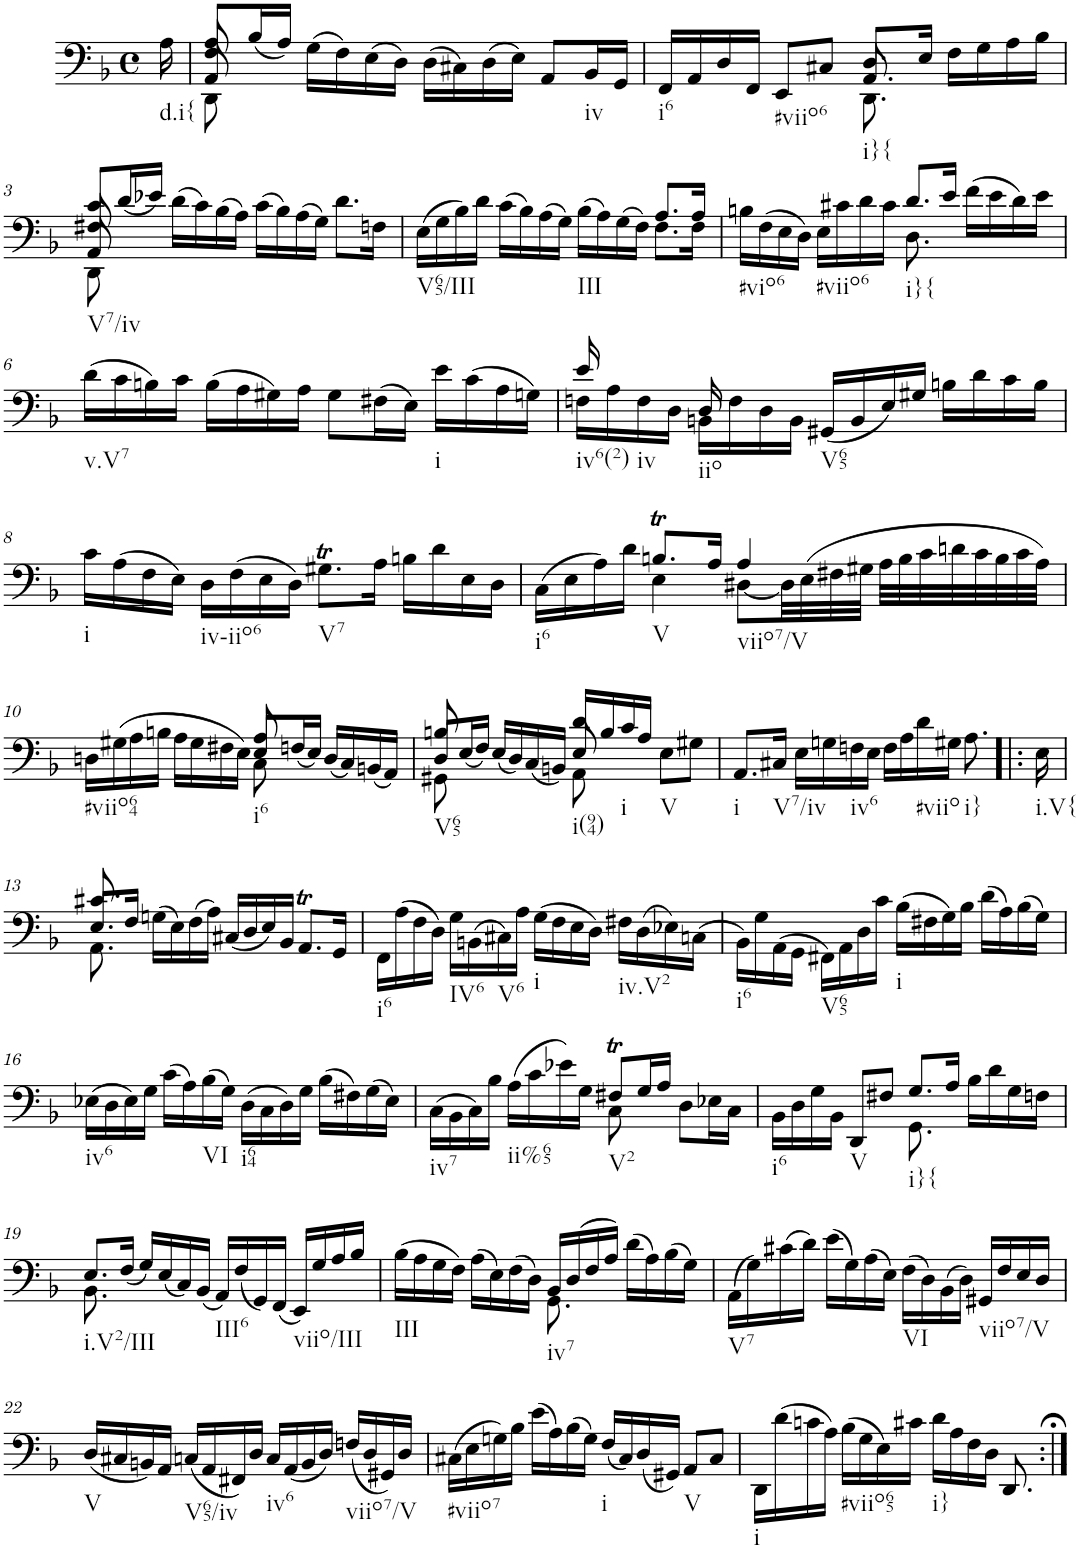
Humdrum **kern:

**kern
*part1
*staff1
*I"Piano
*I'Pno.
*clefF4
*k[b-]
*M4/4
*met(c)
=
!LO:TX:b:t=d.i{
16A\
=1
*^
*	*^
*	*	*^
8A/L	8F/	8AA/	8DD\
(16B-/L	2..ryy	2..ryy	2..ryy
16A/JJ)	.	.	.
(16G\LL	.	.	.
16F\)	.	.	.
(16E\	.	.	.
16D\JJ)	.	.	.
(16D\LL	.	.	.
16C#X\)	.	.	.
(16D\	.	.	.
16E\JJ)	.	.	.
8AA/L	.	.	.
!LO:TX:b:t=iv	!	!	!
16BB-/L	.	.	.
16GG/JJ	.	.	.
*	*	*v	*v
=2	=2	=2
!LO:TX:b:t=i6	!	!
16FF/LL	2ryy	2ryy
16AA/	.	.
16D/	.	.
16FF/JJ	.	.
!LO:TX:b:t=#viio6	!	!
8EE/L	.	.
8C#X/J	.	.
!LO:TX:b:t=i}{	!	!
8.D/L	8.AA/	8.DD\
16E/Jk	4ryy	4ryy
16F\LL	.	.
16G\	.	.
16A\	.	.
16B-\JJ	16ryy	16ryy
!!LO:LB:g=z	!!	!!
=3	=3	=3
*	*	*^
!LO:TX:b:t=V7/iv	!	!	!
8c/L	8F#X/	8AA/	8DD\
(16d/L	2..ryy	2..ryy	2..ryy
16e-X/JJ)	.	.	.
(16d\LL	.	.	.
16c\)	.	.	.
(16B-\	.	.	.
16A\JJ)	.	.	.
(16c\LL	.	.	.
16B-\)	.	.	.
(16A\	.	.	.
16G\JJ)	.	.	.
8.d\L	.	.	.
16Fn\Jk	.	.	.
*	*v	*v	*v
=4	=4
!LO:TX:b:t=V65/III	!
(16E\LL	2.ryy
16G\	.
16B-\)	.
16d\JJ	.
(16c\LL	.
16B-\)	.
(16A\	.
16G\JJ)	.
!LO:TX:b:t=III	!
(16B-\LL	.
16A\)	.
(16G\	.
16F\JJ)	.
8.A/L	8.F\L
16A/Jk	16F\Jk
=5	=5
!LO:TX:b:t=#vio6	!
16Bn\LL	2ryy
(16F\	.
16E\	.
16D\JJ)	.
!LO:TX:b:t=#viio6	!
16E\LL	.
16c#X\	.
16d\	.
16c#\JJ	.
!LO:TX:b:t=i}{	!
8.d/L	8.D\
16e/Jk	4ryy
(16f\LL	.
16e\	.
16d\)	.
16e\JJ	16ryy
!!LO:LB:g=z	!!
=6	=6
!LO:TX:b:t=v.V7	!
*v	*v
(16d\LL
16c\
16Bn\)
16c\JJ
(16B\LL
16A\
16G#X\)
16A\JJ
8G#\L
(16F#X\L
16E\JJ)
!LO:TX:b:t=i
16e\LL
(16c\
16A\
16Gn\JJ)
=7
*^
!LO:TX:b:t=iv6(2)	!
16Fn\LL	16e/
16A\	8.ryy
!LO:TX:b:t=iv	!
16F\	.
16D\JJ	.
!LO:TX:b:t=iio	!
16BBn\LL	16D/
16F\	2ryy
16D\	.
16BB\JJ	.
!LO:TX:b:t=V65	!
(16GG#X/LL	.
16BB/	.
16E/)	.
16G#X/JJ	.
16Bn\LL	.
16d\	8.ryy
16c\	.
16B\JJ	.
*v	*v
!!LO:LB:g=z
=8
!LO:TX:b:t=i
16c\LL
(16A\
16F\
16E\JJ)
!LO:TX:b:t=iv-iio6
16D\LL
(16F\
16E\
16D\JJ)
!LO:TX:b:t=V7
8.G#Xt\L
16A\Jk
16Bn\LL
16d\
16E\
16D\JJ
=9
*^
!LO:TX:b:t=i6	!
(16C\LL	4ryy
16E\	.
16A\)	.
16d\JJ	.
!LO:TX:b:t=V	!
8.Bnt/L	4E\
16A/Jk	.
!LO:TX:b:t=viio7/V	!
[8D#X\L	4A/
32D#\LL]	.
(>32E\	.
32F#X\	.
32G#X\JJJ	.
32A\LLL	4ryy
32B\	.
32c\	.
32dn\	.
32c\	.
32B\	.
32c\	.
32A\JJJ)	.
!!LO:LB:g=z	!!
=10	=10
*	*^
!LO:TX:b:t=#viio64	!	!
16Dn\LL	2ryy	2ryy
(16G#X\	.	.
16A\	.	.
16Bn\JJ	.	.
16A\LL	.	.
16G#\	.	.
16F#X\	.	.
16E\JJ)	.	.
!LO:TX:b:t=i6	!	!
8E/L	8C\	8A/
(16Fn/L	4.ryy	4.ryy
16E/JJ)	.	.
(16D/LL	.	.
16C/)	.	.
(16BBn/	.	.
16AA/JJ)	.	.
=11	=11	=11
!LO:TX:b:t=V65	!	!
8D/L	8GG#X\	8Bn/
(16E/L	4.ryy	4.ryy
16F/JJ)	.	.
(16E/LL	.	.
16D/)	.	.
(16C/	.	.
16BBn/JJ)	.	.
!LO:TX:b:t=i(94)	!	!
16d/LL	8AA\	8E/
16B/	.	.
!LO:TX:b:t=i	!	!
16c/	4.ryy	4.ryy
16A/JJ	.	.
!LO:TX:b:t=V	!	!
8E\L	.	.
8G#X\J	.	.
*v	*v	*v
=12
!LO:TX:b:t=i
8.AA/L
!LO:TX:b:t=V7/iv
16C#X/Jk
16E\LL
16Gn\
!LO:TX:b:t=iv6
16Fn\
16E\JJ
16F\LL
16A\
!LO:TX:b:t=#viio
16d\
16G#X\JJ
!LO:TX:b:t=i}
8.A\
=12X1!|:
!LO:TX:b:t=i.V{
16E\
!!LO:LB:g=z
=13
*^
*	*^
8.E/L	8.AA\	8.c#X/
16F/Jk	2ryy	2ryy
(16Gn\LL	.	.
16E\)	.	.
(16F\	.	.
16A\JJ)	.	.
(16C#X/LL	.	.
16D/	.	.
16E/)	.	.
16BB-/JJ	4ryy	4ryy
8.AAt/L	.	.
16GG/Jk	16ryy	16ryy
=14	=14	=14
!LO:TX:b:t=i6	!	!
*v	*v	*v
16FF\LL
(16A\
16F\
16D\JJ)
!LO:TX:b:t=IV6
16G\LL
(16BBn\
!LO:TX:b:t=V6
16C#X\)
16A\JJ
!LO:TX:b:t=i
(16G\LL
16F\
16E\
16D\JJ)
!LO:TX:b:t=iv.V2
16F#X\LL
(16D\
16E-X\)
(16Cn\JJ
=15
!LO:TX:b:t=i6
16BB-\LL)
16G\
(16AA\
16GG\JJ
!LO:TX:b:t=V65
16FF#X\LL)
16AA\
16D\
16c\JJ
!LO:TX:b:t=i
(16B-\LL
16F#X\
16G\)
16B-\JJ
(16d\LL
16A\)
(16B-\
16G\JJ)
!!LO:LB:g=z
=16
!LO:TX:b:t=iv6
(16E-X\LL
16D\
16E-\)
16G\JJ
(16c\LL
16A\)
!LO:TX:b:t=VI
(16B-\
16G\JJ)
!LO:TX:b:t=i64
(16D\LL
16C\
16D\)
16G\JJ
(16B-\LL
16F#X\)
(16G\
16E-\JJ)
=17
*^
!LO:TX:b:t=iv7	!
(16C\LL	2ryy
16BB-\	.
16C\)	.
16B-\JJ	.
!LO:TX:b:t=ii%65	!
(16A\LL	.
16c\	.
16e-X\)	.
16G\JJ	.
!LO:TX:b:t=V2	!
8F#Xt/L	8C\
16G/L	4.ryy
16A/JJ	.
8D\L	.
16E-X\L	.
16C\JJ	.
=18	=18
!LO:TX:b:t=i6	!
16BB-\LL	2ryy
16D\	.
16G\	.
16BB-\JJ	.
!LO:TX:b:t=V	!
8DD/L	.
8F#X/J	.
!LO:TX:b:t=i}{	!
8.G/L	8.GG\
16A/Jk	4ryy
16B-\LL	.
16d\	.
16G\	.
16Fn\JJ	16ryy
!!LO:LB:g=z	!!
=19	=19
!LO:TX:b:t=i.V2/III	!
8.E/L	8.BB-\
(16F/Jk	2ryy
16G/LL)	.
(16E/	.
16C/)	.
(16BB-/JJ	.
!LO:TX:b:t=III6	!
16AA/LL)	.
(16F/	.
16GG/)	.
(16FF/JJ	4ryy
!LO:TX:b:t=viio/III	!
16EE/LL)	.
16G/	.
16A/	.
16B-/JJ	16ryy
=20	=20
!LO:TX:b:t=III	!
(16B-\LL	2ryy
16A\	.
16G\	.
16F\JJ)	.
(16A\LL	.
16E\)	.
(16F\	.
16D\JJ)	.
!LO:TX:b:t=iv7	!
16BB-/LL	8.GG\
(16D/	.
16F/	.
16A/JJ)	4ryy
(16d\LL	.
16A\)	.
(16B-\	.
16G\JJ)	16ryy
=21	=21
!LO:TX:b:t=V7	!
*v	*v
(16AA\LL
16G\)
(16c#X\
16d\JJ)
(16e\LL
16G\)
(16A\
16E\JJ)
!LO:TX:b:t=VI
(16F\LL
16D\)
(16BB-\
16D\JJ)
!LO:TX:b:t=viio7/V
16GG#X/LL
16F/
16E/
16D/JJ
!!LO:LB:g=z
=22
!LO:TX:b:t=V
(16D/LL
16C#X/
16BBn/)
16AA/JJ
!LO:TX:b:t=V65/iv
(16Cn/LL
16AA/
16FF#X/)
16D/JJ
!LO:TX:b:t=iv6
16C/LL
(16AA/
16BB/
16D/JJ)
!LO:TX:b:t=viio7/V
(16Fn/LL
16D/
16GG#X/)
16D/JJ
=23
!LO:TX:b:t=#viio7
(16C#X\LL
16E\
16Gn\)
16B-\JJ
(16e\LL
16A\)
(16B-\
16G\JJ)
!LO:TX:b:t=i
(16F/LL
16C#/)
(16D/
16GG#X/JJ)
!LO:TX:b:t=V
8AA/L
8C#/J
=24
!LO:TX:b:t=i
16DD\LL
(16d\
16cn\
16A\JJ)
!LO:TX:b:t=#viio65
(16B-\LL
16G\
16E\)
16c#X\JJ
!LO:TX:b:t=i}
16d\LL
16A\
16F\
16D\JJ
8.DD/
=:|!
*-
